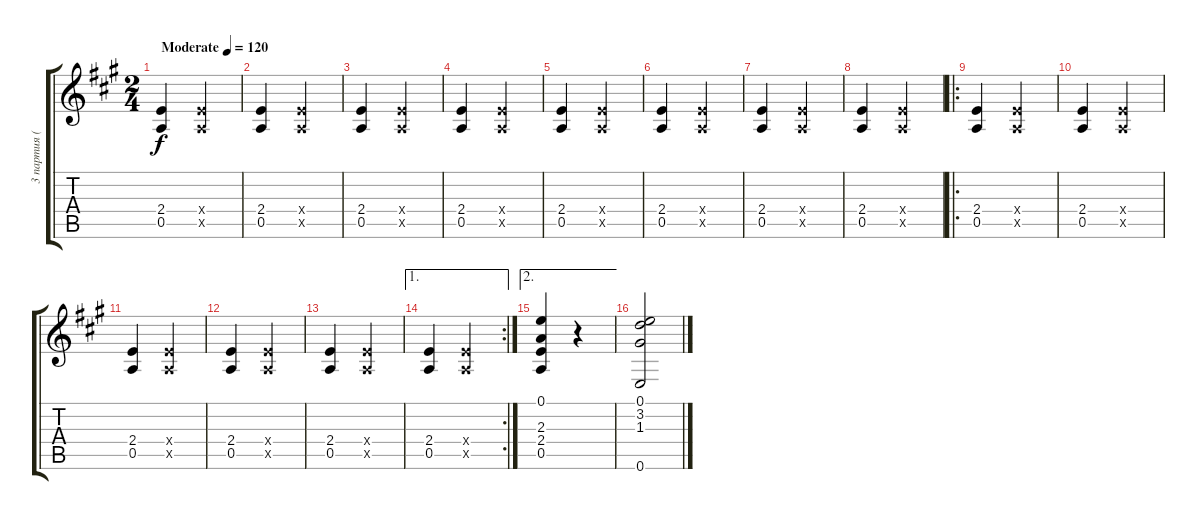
\track ("3 партия ( Guitar 3 )" "3 партия (") {instrument acousticguitarnylon}
\staff {score tabs}
\tuning (E4 B3 G3 D3 A2 E2) {hide}
\ts (2 4)
\tempo (120 "Moderate")
\clef g2
\ks a
(2.4 0.5).4{dy f instrument acousticguitarnylon} (2.4{x} 0.5{x}).4 |
(2.4 0.5).4 (2.4{x} 0.5{x}).4 |
(2.4 0.5).4 (2.4{x} 0.5{x}).4 |
(2.4 0.5).4 (2.4{x} 0.5{x}).4 |
(2.4 0.5).4 (2.4{x} 0.5{x}).4 |
(2.4 0.5).4 (2.4{x} 0.5{x}).4 |
(2.4 0.5).4 (2.4{x} 0.5{x}).4 |
(2.4 0.5).4 (2.4{x} 0.5{x}).4 |
\ro
(2.4 0.5).4 (2.4{x} 0.5{x}).4 |
(2.4 0.5).4 (2.4{x} 0.5{x}).4 |
(2.4 0.5).4 (2.4{x} 0.5{x}).4 |
(2.4 0.5).4 (2.4{x} 0.5{x}).4 |
(2.4 0.5).4 (2.4{x} 0.5{x}).4 |
\ae 1
\rc 2
(2.4 0.5).4 (2.4{x} 0.5{x}).4 |
\ae 2
(0.1 2.3 2.4 0.5).4 r.4 |
(0.1 3.2 1.3 0.6).2
